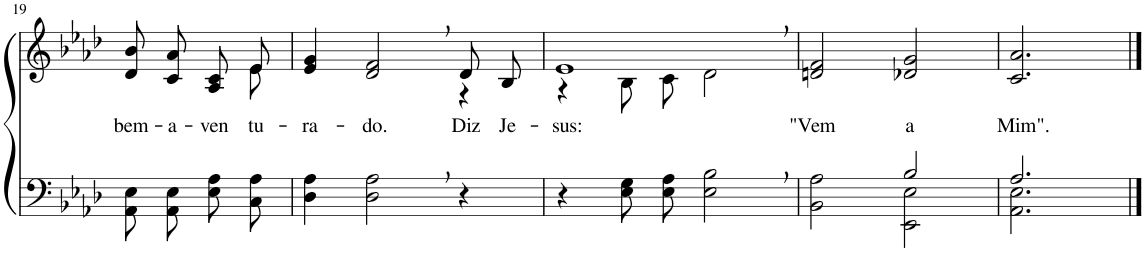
**kern	**kern	**text
*part2	*part1	*part1
*staff2	*staff1	*staff1
*I"Parte III e IV	*I"Parte I e II	*
!!LO:PB:g=z
*clefF4	*clefG2	*
*k[b-e-a-d-]	*k[b-e-a-d-]	*
*M4/4	*M4/4	*
=19	=19	=19
*	*^	*
!	!	!	!LO:LY:b
8AA-/ 8E-/L	4.ryy	8d-/ 8b-/L	bem-
!	!	!	!LO:LY:b
8AA-/ 8E-/J	.	8c/ 8a-/J	-a-
!	!	!	!LO:LY:b
8E-\ 8A-\L	.	8A-/ 8c/L	-ven-
!	!	!	!LO:LY:b
8C\ 8A-\J	8e-\	8e-/J	-tu-
=20	=20	=20	=20
!	!	!	!LO:LY:b
4D-\ 4A-\	4e-/ 4g/	2.ryy	-ra-
!	!	!	!LO:LY:b
2D-\, 2A-\,	2d-/, 2f/,	.	-do.
!	!	!	!LO:LY:b
4r	8d-/L	4r	Diz
!	!	!	!LO:LY:b
.	8B-/J	.	Je-
=21	=21	=21	=21
!	!	!	!LO:LY:b
4r	1e-,	4r	-sus:
8E-\ 8G\L	.	8B-\L	.
8E-\ 8A-\J	.	8c\J	.
2E-\, 2B-\,	.	2d-\	.
=22	=22	=22	=22
*^	*	*	*
!	!	!	!	!LO:LY:b
*	*	*v	*v	*
2ryy	2BB-\ 2A-\	2dn/ 2f/	"Vem
!	!	!	!LO:LY:b
2B-/	2EE-\ 2E-\	2d-X/ 2g/	a
=23	=23	=23	=23
!	!	!	!LO:LY:b
2.A-/	2.AA-\ 2.E-\	2.c/ 2.a-/	Mim".
*v	*v	*	*
==	==	==
*-	*-	*-
